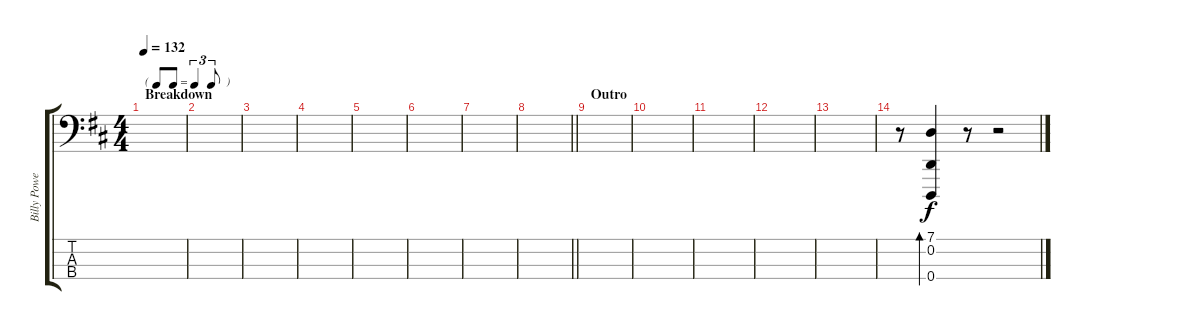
\track ("Billy Powell - Piano (LH)" "Billy Powe") {solo instrument acousticgrandpiano}
\staff {score tabs}
\tuning (G2 D2 A1 D1) {hide}
\ts (4 4)
\tf triplet8th
\section ("" "Breakdown")
\tempo 132
\clef f4
\ks d
|
|
|
|
|
|
|
\barLineRight lightlight
|
\section ("" "Outro")
|
|
|
|
|
r.8 (7.1 0.2 0.4).4{bd 240} r.8 r.2
